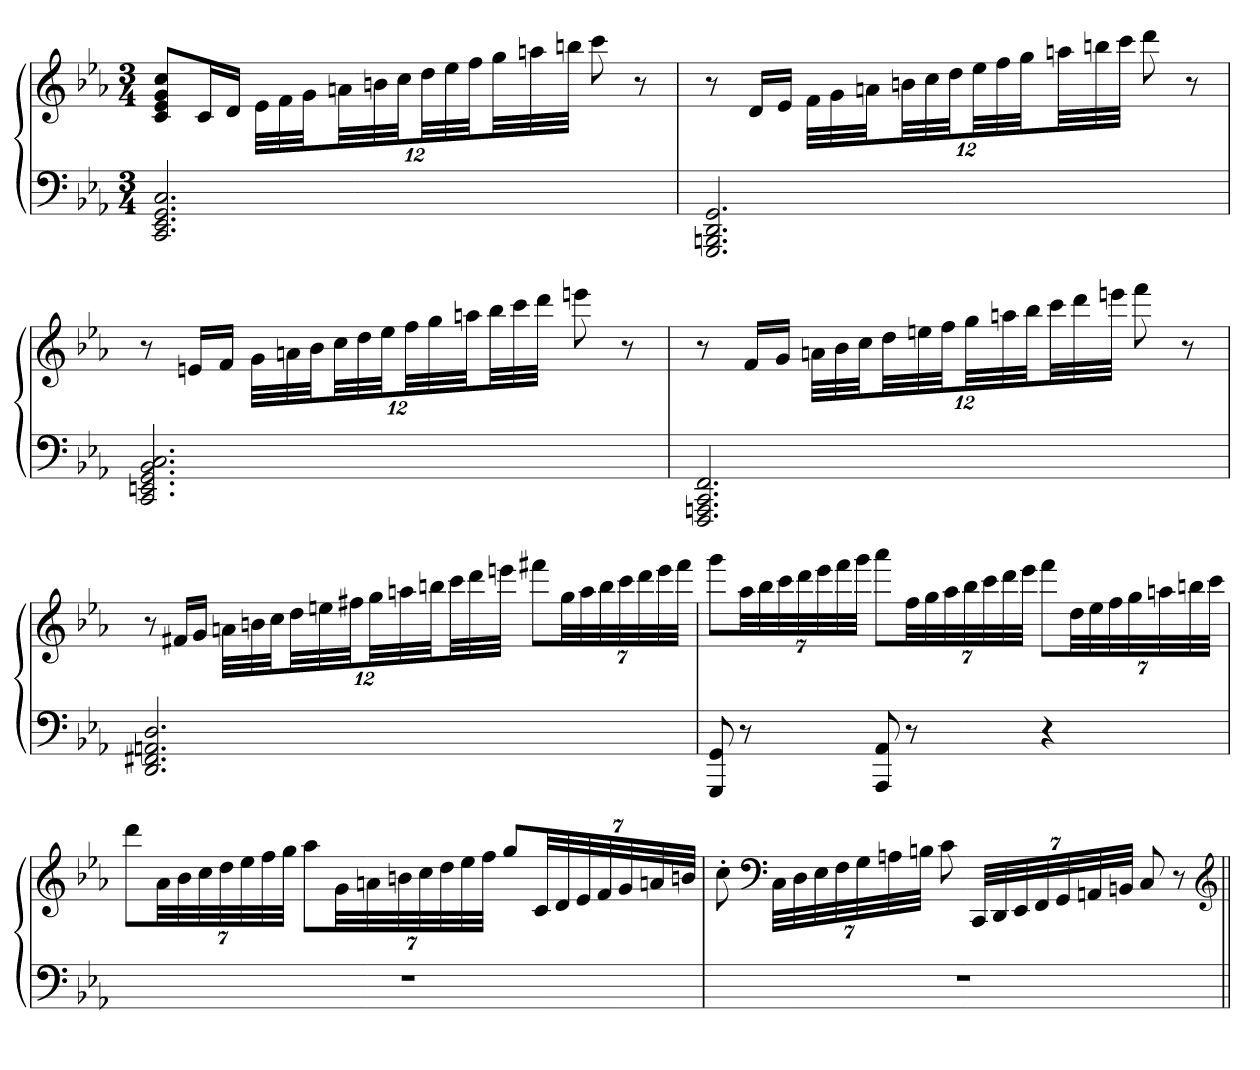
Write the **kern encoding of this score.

**kern	**kern
*part1	*part1
*staff2	*staff1
*clefF4	*clefG2
*k[b-e-a-]	*k[b-e-a-]
*c:	*c:
*M3/4	*M3/4
=	=
2.CC 2.EE- 2.GG 2.C	8c 8e- 8g 8ccL
.	16cL
.	16dJJ
.	48e-LLL
.	48f
.	48gJJ
.	48anLL
.	48bn
.	48ccJJ
.	48ddLL
.	48ee-
.	48ffJJ
.	48ggLL
.	48aan
.	48bbnJJJ
.	8ccc
.	8r
=	=
2.GGG 2.BBBn 2.DD 2.GG	8r
.	16dLL
.	16e-JJ
.	48fLLL
.	48g
.	48anJJ
.	48bnLL
.	48cc
.	48ddJJ
.	48ee-LL
.	48ff
.	48ggJJ
.	48aanLL
.	48bbn
.	48cccJJJ
.	8ddd
.	8r
=	=
2.CC 2.EEn 2.GG 2.BB- 2.C	8r
.	16enLL
.	16fJJ
.	48gLLL
.	48an
.	48b-JJ
.	48ccLL
.	48dd
.	48ee-JJ
.	48ffLL
.	48gg
.	48aanJJ
.	48bb-LL
.	48ccc
.	48dddJJJ
.	8eeen
.	8r
=	=
2.FFF 2.AAAn 2.CC 2.FF	8r
.	16fLL
.	16gJJ
.	48anLLL
.	48b-
.	48ccJJ
.	48ddLL
.	48een
.	48ffJJ
.	48ggLL
.	48aan
.	48bb-JJ
.	48cccLL
.	48ddd
.	48eeenJJJ
.	8fff
.	8r
=	=
2.DD 2.FF#X 2.AAn 2.D	8r
.	16f#XLL
.	16gJJ
.	48anLLL
.	48bn
.	48ccJJ
.	48ddLL
.	48een
.	48ff#XJJ
.	48ggLL
.	48aan
.	48bbnJJ
.	48cccLL
.	48ddd
.	48eeenJJJ
.	8fff#XL
.	56ggLL
.	56aa
.	56bb
.	56ccc
.	56ddd
.	56eee
.	56fff#JJJ
=	=
8GGG 8GG	8gggL
8r	56aa-LL
.	56bb-
.	56ccc
.	56ddd
.	56eee-
.	56fff
.	56gggJJJ
8AAA- 8AA-	8aaa-L
8r	56ffLL
.	56gg
.	56aa-
.	56bb-
.	56ccc
.	56ddd
.	56eee-JJJ
4r	8fffL
.	56ddLL
.	56ee-
.	56ff
.	56gg
.	56aan
.	56bbn
.	56cccJJJ
=	=
2.r	8dddL
.	56a-LL
.	56b-
.	56cc
.	56dd
.	56ee-
.	56ff
.	56ggJJJ
.	8aa-L
.	56gLL
.	56an
.	56bn
.	56cc
.	56dd
.	56ee-
.	56ffJJJ
.	8ggL
.	56cLL
.	56d
.	56e-
.	56f
.	56g
.	56an
.	56bnJJJ
=	=
2.r	8cc'
*	*clefF4
.	56CLLL
.	56D
.	56E-
.	56F
.	56G
.	56An
.	56BnJJJ
.	8c
.	56CCLLL
.	56DD
.	56EE-
.	56FF
.	56GG
.	56AAn
.	56BBnJJJ
.	8C
.	8r
*	*clefG2
=||	=||
*-	*-
